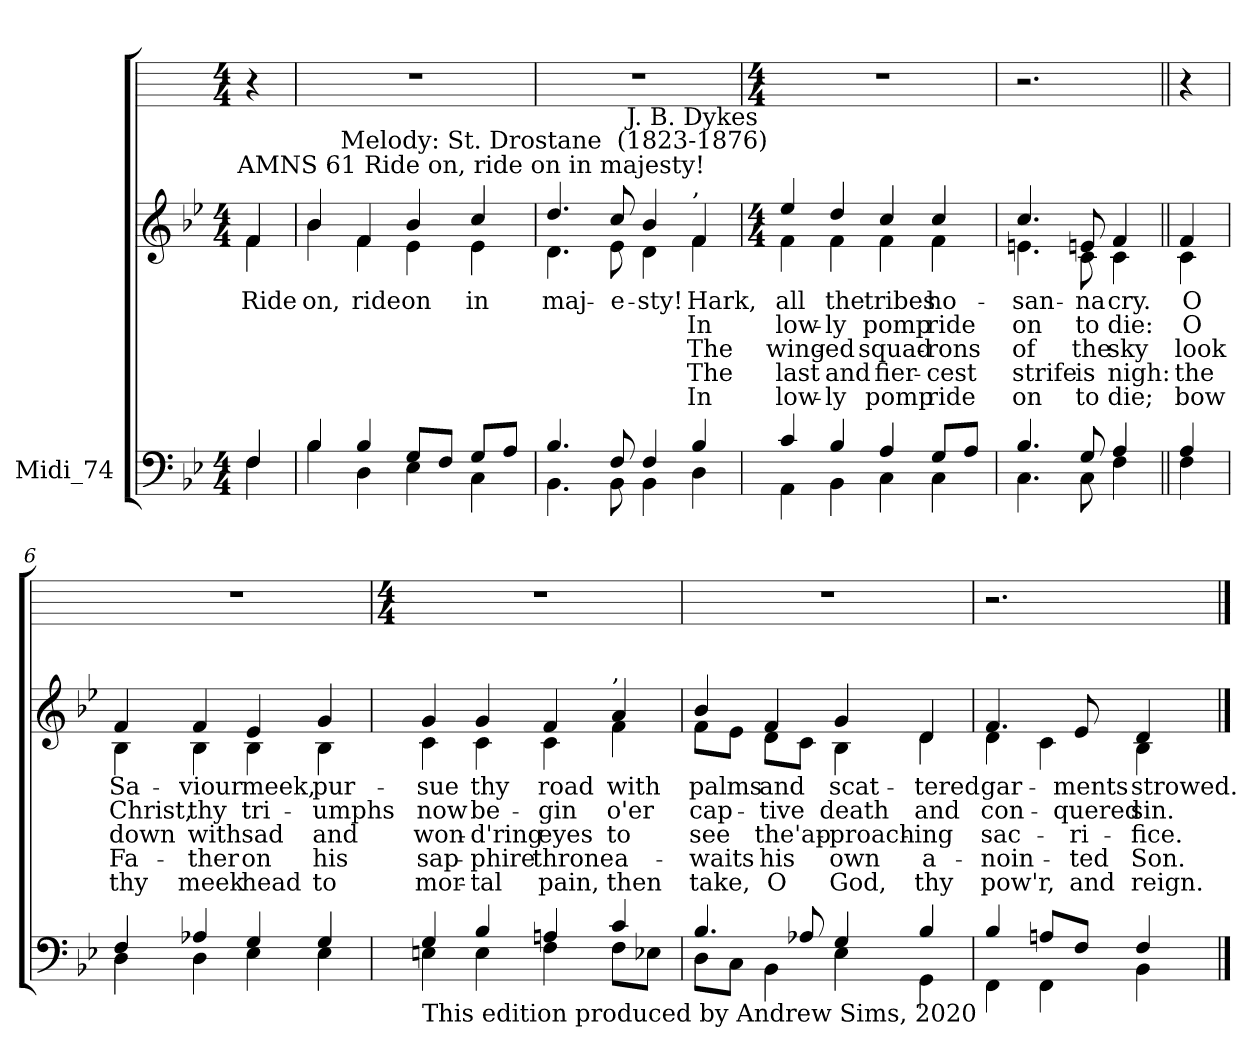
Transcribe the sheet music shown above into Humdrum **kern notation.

**kern	**kern	**text	**text	**text	**text	**text	**kern
*part3	*part2	*part2	*part2	*part2	*part2	*part2	*part1
*staff3	*staff2	*staff2	*staff2	*staff2	*staff2	*staff2	*staff1
*I"Midi_74	*	*	*	*	*	*	*
*clefF4	*clefG2	*	*	*	*	*	*
*k[b-e-]	*k[b-e-]	*	*	*	*	*	*
*B-:	*B-:	*	*	*	*	*	*
*M4/4	*M4/4	*	*	*	*	*	*M4/4
=	=	=	=	=	=	=	=
*^	*	*	*	*	*	*	*
!	!	!LO:TX:a:cj:t=H. H. Milman\n(1791-1868)	!	!	!	!	!	!
!	!	!	!LO:LY:b	!	!	!	!	!
*	*	*^	*	*	*	*	*	*
4F/	4F\	4f/	4f\	Ride	.	.	.	.	4r
=1	=1	=1	=1	=1	=1	=1	=1	=1	=1
!	!	!	!	!LO:LY:b	!	!	!	!	!
4B-/	4B-\	4b-/	4b-\	on,	.	.	.	.	1r
!	!	!	!	!LO:LY:b	!	!	!	!	!
4B-/	4D\	4f/	4f\	ride	.	.	.	.	.
!	!	!	!	!LO:LY:b	!	!	!	!	!
8G/L	4E-\	4b-/	4e-\	on	.	.	.	.	.
8F/J	.	.	.	.	.	.	.	.	.
!	!	!LO:TX:a:cj:t=AMNS 61 Ride on, ride on in majesty!	!	!	!	!	!	!	!
!	!	!LO:TX:a:cj:t=Melody&colon; St. Drostane	!	!	!	!	!	!	!
!	!	!	!	!LO:LY:b	!	!	!	!	!
8G/L	4C\	4cc/	4e-\	in	.	.	.	.	.
8A/J	.	.	.	.	.	.	.	.	.
=2	=2	=2	=2	=2	=2	=2	=2	=2	=2
!	!	!	!	!LO:LY:b	!	!	!	!	!
4.B-/	4.BB-\	4.dd/	4.d\	maj-	.	.	.	.	1r
!	!	!	!	!LO:LY:b	!	!	!	!	!
8F/	8BB-\	8cc/	8e-\	-e-	.	.	.	.	.
!	!	!	!	!LO:LY:b	!	!	!	!	!
4F/	4BB-\	4b-/	4d\	-sty!	.	.	.	.	.
!	!	!LO:TX:a:t=,	!	!	!	!	!	!	!
!	!	!LO:TX:a:cj:t=J. B. Dykes\n(1823-1876)	!	!	!	!	!	!	!
!	!	!	!	!LO:LY:b	!LO:LY:b	!LO:LY:b	!LO:LY:b	!LO:LY:b	!
4B-/	4D\	4f/	4f\	Hark,	In	The	The	In	.
!!LO:LB:g=z
=3	=3	=3	=3	=3	=3	=3	=3	=3	=3
*	*	*M4/4	*	*	*	*	*	*	*M4/4
!	!	!	!	!LO:LY:b	!LO:LY:b	!LO:LY:b	!LO:LY:b	!LO:LY:b	!
4c/	4AA\	4ee-/	4f\	all	low-	-wing-	-last	low-	1r
!	!	!	!	!LO:LY:b	!LO:LY:b	!LO:LY:b	!LO:LY:b	!LO:LY:b	!
4B-/	4BB-\	4dd/	4f\	-the	ly	ed	and	ly	.
!	!	!	!	!LO:LY:b	!LO:LY:b	!LO:LY:b	!LO:LY:b	!LO:LY:b	!
4A/	4C\	4cc/	4f\	tribes	pomp	squad-	-fier-	-pomp	.
!	!	!	!	!LO:LY:b	!LO:LY:b	!LO:LY:b	!LO:LY:b	!LO:LY:b	!
8G/L	4C\	4cc/	4f\	ho-	-ride	rons	cest	ride	.
8A/J	.	.	.	.	.	.	.	.	.
=4	=4	=4	=4	=4	=4	=4	=4	=4	=4
!	!	!	!	!LO:LY:b	!LO:LY:b	!LO:LY:b	!LO:LY:b	!LO:LY:b	!
4.B-/	4.C\	4.cc/	4.en\	san-	-on	of	strife	on	2.r
!	!	!	!	!LO:LY:b	!LO:LY:b	!LO:LY:b	!LO:LY:b	!LO:LY:b	!
8G/	8C\	8en/	8c\	na	to	the	is	to	.
!	!	!	!	!LO:LY:b	!LO:LY:b	!LO:LY:b	!LO:LY:b	!LO:LY:b	!
4A/	4F\	4f/	4c\	cry.	die:	sky	nigh:	die;	.
=5||	=5||	=5||	=5||	=5||	=5||	=5||	=5||	=5||	=5||
!	!	!	!	!LO:LY:b	!LO:LY:b	!LO:LY:b	!LO:LY:b	!LO:LY:b	!
4A/	4F\	4f/	4c\	O	O	look	the	bow	4r
=6	=6	=6	=6	=6	=6	=6	=6	=6	=6
!	!	!	!	!LO:LY:b	!LO:LY:b	!LO:LY:b	!LO:LY:b	!LO:LY:b	!
4F/	4D\	4f/	4B-\	Sa-	-Christ,	down	Fa-	-thy	1r
!	!	!	!	!LO:LY:b	!LO:LY:b	!LO:LY:b	!LO:LY:b	!LO:LY:b	!
4A-X/	4D\	4f/	4B-\	viour	thy	with	ther	meek	.
!	!	!	!	!LO:LY:b	!LO:LY:b	!LO:LY:b	!LO:LY:b	!LO:LY:b	!
4G/	4E-\	4e-/	4B-\	meek,	tri-	-sad	on	head	.
!	!	!	!	!LO:LY:b	!LO:LY:b	!LO:LY:b	!LO:LY:b	!LO:LY:b	!
4G/	4E-\	4g/	4B-\	pur-	-umphs	and	his	to	.
!!LO:LB:g=z
=7	=7	=7	=7	=7	=7	=7	=7	=7	=7
*	*	*	*	*	*	*	*	*	*M4/4
!LO:TX:b:t=This edition produced by Andrew Sims, 2020	!	!	!	!	!	!	!	!	!
!	!	!	!	!LO:LY:b	!LO:LY:b	!LO:LY:b	!LO:LY:b	!LO:LY:b	!
4G/	4En\	4g/	4c\	sue	now	won-	-sap-	-mor-	1r
!	!	!	!	!LO:LY:b	!LO:LY:b	!LO:LY:b	!LO:LY:b	!LO:LY:b	!
4B-/	4E\	4g/	4c\	-thy	be-	-d'ring	phire	tal	.
!	!	!	!	!LO:LY:b	!LO:LY:b	!LO:LY:b	!LO:LY:b	!LO:LY:b	!
4An/	4F\	4f/	4c\	road	gin	eyes	throne	pain,	.
!	!	!LO:TX:a:t=,	!	!	!	!	!	!	!
!	!	!	!	!LO:LY:b	!LO:LY:b	!LO:LY:b	!LO:LY:b	!LO:LY:b	!
4c/	8F\L	4a/	4f\	with	o'er	to	a-	-then	.
.	8E-X\J	.	.	.	.	.	.	.	.
=8	=8	=8	=8	=8	=8	=8	=8	=8	=8
!	!	!	!	!LO:LY:b	!LO:LY:b	!LO:LY:b	!LO:LY:b	!LO:LY:b	!
4.B-/	8D\L	4b-/	8f\L	palms	cap-	-see	waits	take,	1r
.	8C\J	.	8e-\J	.	.	.	.	.	.
!	!	!	!	!LO:LY:b	!LO:LY:b	!LO:LY:b	!LO:LY:b	!LO:LY:b	!
.	4BB-\	4f/	8d\L	and	tive	the'ap-	-his	O	.
8A-X/	.	.	8c\J	.	.	.	.	.	.
!	!	!	!	!LO:LY:b	!LO:LY:b	!LO:LY:b	!LO:LY:b	!LO:LY:b	!
4G/	4E-\	4g/	4B-\	scat-	-death	proach-	-own	God,	.
!	!	!	!	!LO:LY:b	!LO:LY:b	!LO:LY:b	!LO:LY:b	!LO:LY:b	!
4B-/	4GG\	4d/	4d\	tered	and	ing	a-	-thy	.
=9	=9	=9	=9	=9	=9	=9	=9	=9	=9
!	!	!	!	!LO:LY:b	!LO:LY:b	!LO:LY:b	!LO:LY:b	!LO:LY:b	!
4B-/	4FF\	4.f/	4d\	gar-	-con-	-sac-	-noin-	-pow'r,	2.r
8An/L	4FF\	.	4c\	.	.	.	.	.	.
!	!	!	!	!LO:LY:b	!LO:LY:b	!LO:LY:b	!LO:LY:b	!LO:LY:b	!
8F/J	.	8e-/	.	ments	quered	ri-	-ted	and	.
!	!	!	!	!LO:LY:b	!LO:LY:b	!LO:LY:b	!LO:LY:b	!LO:LY:b	!
4F/	4BB-\	4d/	4B-\	strowed.	sin.	fice.	Son.	reign.	.
*v	*v	*	*	*	*	*	*	*	*
*	*v	*v	*	*	*	*	*	*
==	==	==	==	==	==	==	==
*-	*-	*-	*-	*-	*-	*-	*-
